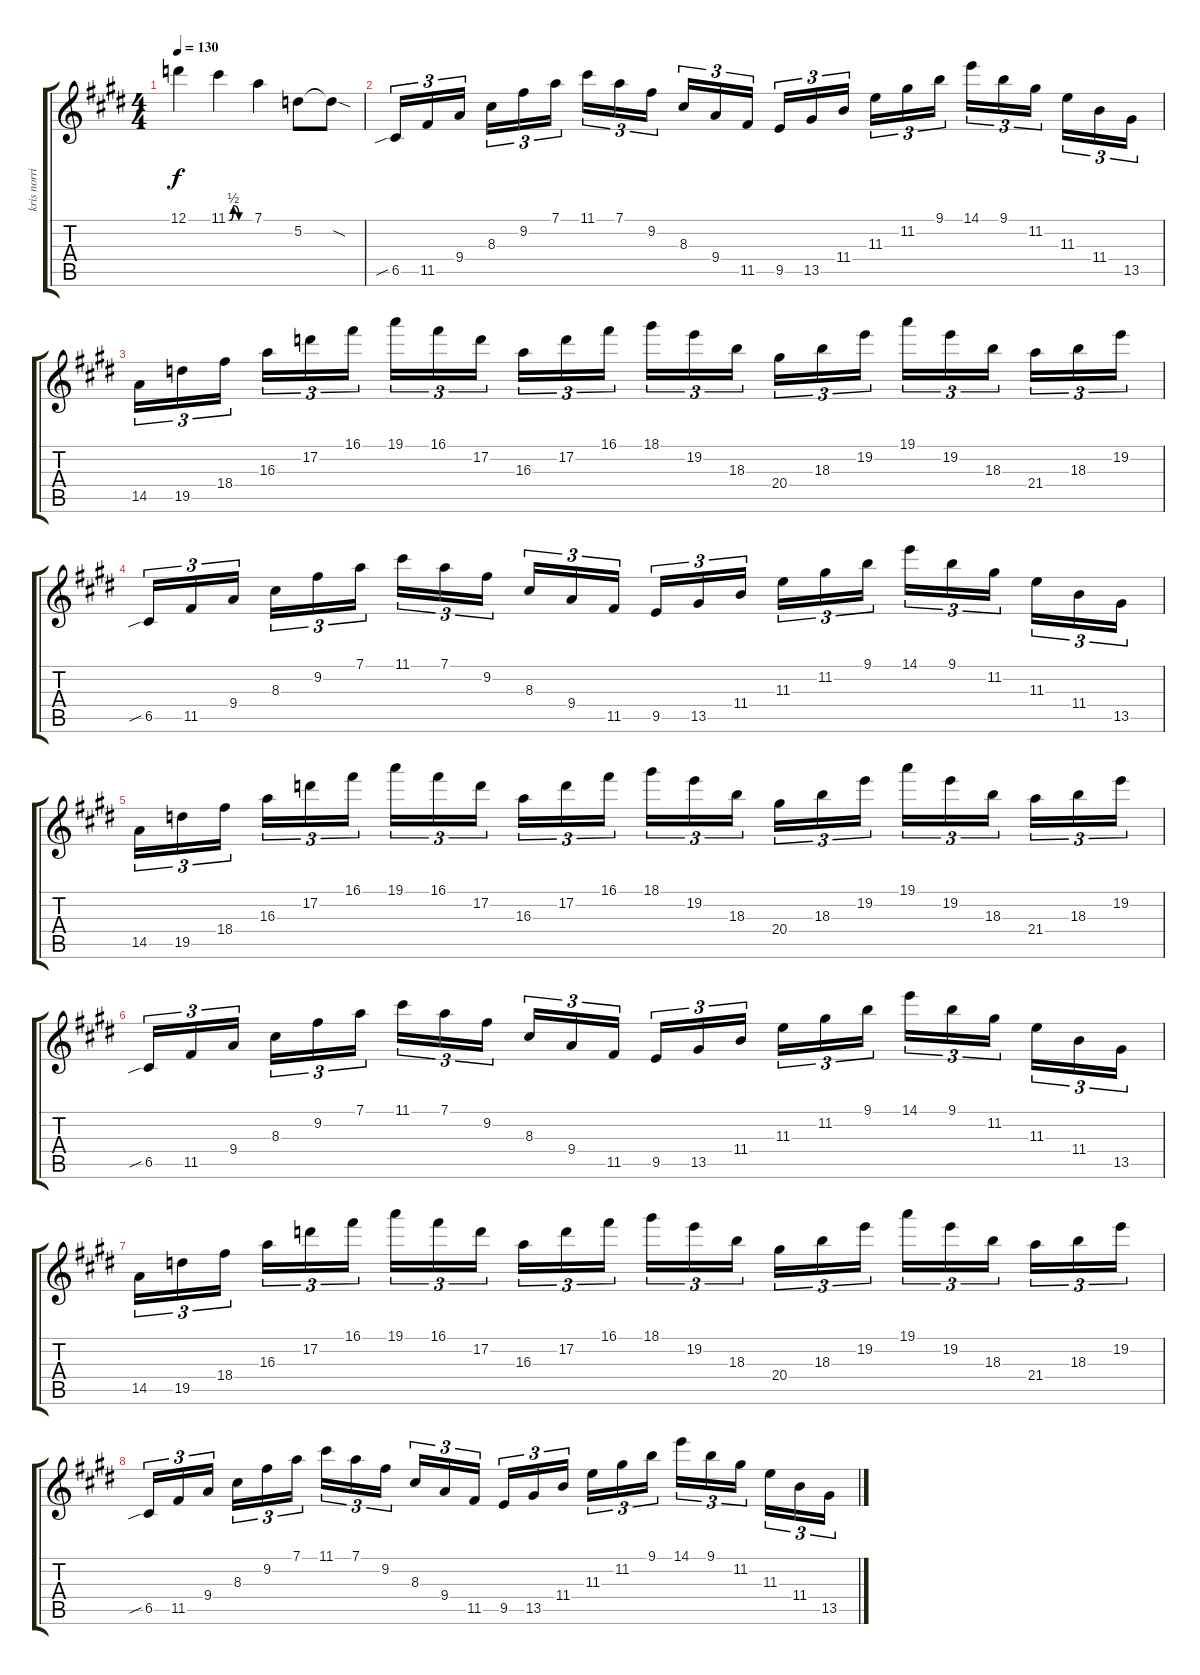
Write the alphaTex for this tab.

\track ("kris norris" "kris norri") {instrument distortionguitar}
\staff {score tabs}
\tuning (D4 A3 F3 C3 G2 D2) {hide}
\ts (4 4)
\tempo 130
\clef g2
\ks c#minor
12.1.4{dy f} 11.1{be (custom 0 0 5 0 15 2 30 0 60 0)}.4 7.1.4 5.2.8 5.2{sod t}.8 |
6.5{sib}.16{tu (3 2)} 11.5.16{tu (3 2)} 9.4.16{tu (3 2)} 8.3.16{tu (3 2)} 9.2.16{tu (3 2)} 7.1.16{tu (3 2)} 11.1.16{tu (3 2)} 7.1.16{tu (3 2)} 9.2.16{tu (3 2)} 8.3.16{tu (3 2)} 9.4.16{tu (3 2)} 11.5.16{tu (3 2)} 9.5.16{tu (3 2)} 13.5.16{tu (3 2)} 11.4.16{tu (3 2)} 11.3.16{tu (3 2)} 11.2.16{tu (3 2)} 9.1.16{tu (3 2)} 14.1.16{tu (3 2)} 9.1.16{tu (3 2)} 11.2.16{tu (3 2)} 11.3.16{tu (3 2)} 11.4.16{tu (3 2)} 13.5.16{tu (3 2)} |
14.5.16{tu (3 2)} 19.5.16{tu (3 2)} 18.4.16{tu (3 2)} 16.3.16{tu (3 2)} 17.2.16{tu (3 2)} 16.1.16{tu (3 2)} 19.1.16{tu (3 2)} 16.1.16{tu (3 2)} 17.2.16{tu (3 2)} 16.3.16{tu (3 2)} 17.2.16{tu (3 2)} 16.1.16{tu (3 2)} 18.1.16{tu (3 2)} 19.2.16{tu (3 2)} 18.3.16{tu (3 2)} 20.4.16{tu (3 2)} 18.3.16{tu (3 2)} 19.2.16{tu (3 2)} 19.1.16{tu (3 2)} 19.2.16{tu (3 2)} 18.3.16{tu (3 2)} 21.4.16{tu (3 2)} 18.3.16{tu (3 2)} 19.2.16{tu (3 2)} |
6.5{sib}.16{tu (3 2)} 11.5.16{tu (3 2)} 9.4.16{tu (3 2)} 8.3.16{tu (3 2)} 9.2.16{tu (3 2)} 7.1.16{tu (3 2)} 11.1.16{tu (3 2)} 7.1.16{tu (3 2)} 9.2.16{tu (3 2)} 8.3.16{tu (3 2)} 9.4.16{tu (3 2)} 11.5.16{tu (3 2)} 9.5.16{tu (3 2)} 13.5.16{tu (3 2)} 11.4.16{tu (3 2)} 11.3.16{tu (3 2)} 11.2.16{tu (3 2)} 9.1.16{tu (3 2)} 14.1.16{tu (3 2)} 9.1.16{tu (3 2)} 11.2.16{tu (3 2)} 11.3.16{tu (3 2)} 11.4.16{tu (3 2)} 13.5.16{tu (3 2)} |
14.5.16{tu (3 2)} 19.5.16{tu (3 2)} 18.4.16{tu (3 2)} 16.3.16{tu (3 2)} 17.2.16{tu (3 2)} 16.1.16{tu (3 2)} 19.1.16{tu (3 2)} 16.1.16{tu (3 2)} 17.2.16{tu (3 2)} 16.3.16{tu (3 2)} 17.2.16{tu (3 2)} 16.1.16{tu (3 2)} 18.1.16{tu (3 2)} 19.2.16{tu (3 2)} 18.3.16{tu (3 2)} 20.4.16{tu (3 2)} 18.3.16{tu (3 2)} 19.2.16{tu (3 2)} 19.1.16{tu (3 2)} 19.2.16{tu (3 2)} 18.3.16{tu (3 2)} 21.4.16{tu (3 2)} 18.3.16{tu (3 2)} 19.2.16{tu (3 2)} |
6.5{sib}.16{tu (3 2)} 11.5.16{tu (3 2)} 9.4.16{tu (3 2)} 8.3.16{tu (3 2)} 9.2.16{tu (3 2)} 7.1.16{tu (3 2)} 11.1.16{tu (3 2)} 7.1.16{tu (3 2)} 9.2.16{tu (3 2)} 8.3.16{tu (3 2)} 9.4.16{tu (3 2)} 11.5.16{tu (3 2)} 9.5.16{tu (3 2)} 13.5.16{tu (3 2)} 11.4.16{tu (3 2)} 11.3.16{tu (3 2)} 11.2.16{tu (3 2)} 9.1.16{tu (3 2)} 14.1.16{tu (3 2)} 9.1.16{tu (3 2)} 11.2.16{tu (3 2)} 11.3.16{tu (3 2)} 11.4.16{tu (3 2)} 13.5.16{tu (3 2)} |
14.5.16{tu (3 2)} 19.5.16{tu (3 2)} 18.4.16{tu (3 2)} 16.3.16{tu (3 2)} 17.2.16{tu (3 2)} 16.1.16{tu (3 2)} 19.1.16{tu (3 2)} 16.1.16{tu (3 2)} 17.2.16{tu (3 2)} 16.3.16{tu (3 2)} 17.2.16{tu (3 2)} 16.1.16{tu (3 2)} 18.1.16{tu (3 2)} 19.2.16{tu (3 2)} 18.3.16{tu (3 2)} 20.4.16{tu (3 2)} 18.3.16{tu (3 2)} 19.2.16{tu (3 2)} 19.1.16{tu (3 2)} 19.2.16{tu (3 2)} 18.3.16{tu (3 2)} 21.4.16{tu (3 2)} 18.3.16{tu (3 2)} 19.2.16{tu (3 2)} |
6.5{sib}.16{tu (3 2)} 11.5.16{tu (3 2)} 9.4.16{tu (3 2)} 8.3.16{tu (3 2)} 9.2.16{tu (3 2)} 7.1.16{tu (3 2)} 11.1.16{tu (3 2)} 7.1.16{tu (3 2)} 9.2.16{tu (3 2)} 8.3.16{tu (3 2)} 9.4.16{tu (3 2)} 11.5.16{tu (3 2)} 9.5.16{tu (3 2)} 13.5.16{tu (3 2)} 11.4.16{tu (3 2)} 11.3.16{tu (3 2)} 11.2.16{tu (3 2)} 9.1.16{tu (3 2)} 14.1.16{tu (3 2)} 9.1.16{tu (3 2)} 11.2.16{tu (3 2)} 11.3.16{tu (3 2)} 11.4.16{tu (3 2)} 13.5.16{tu (3 2)}
